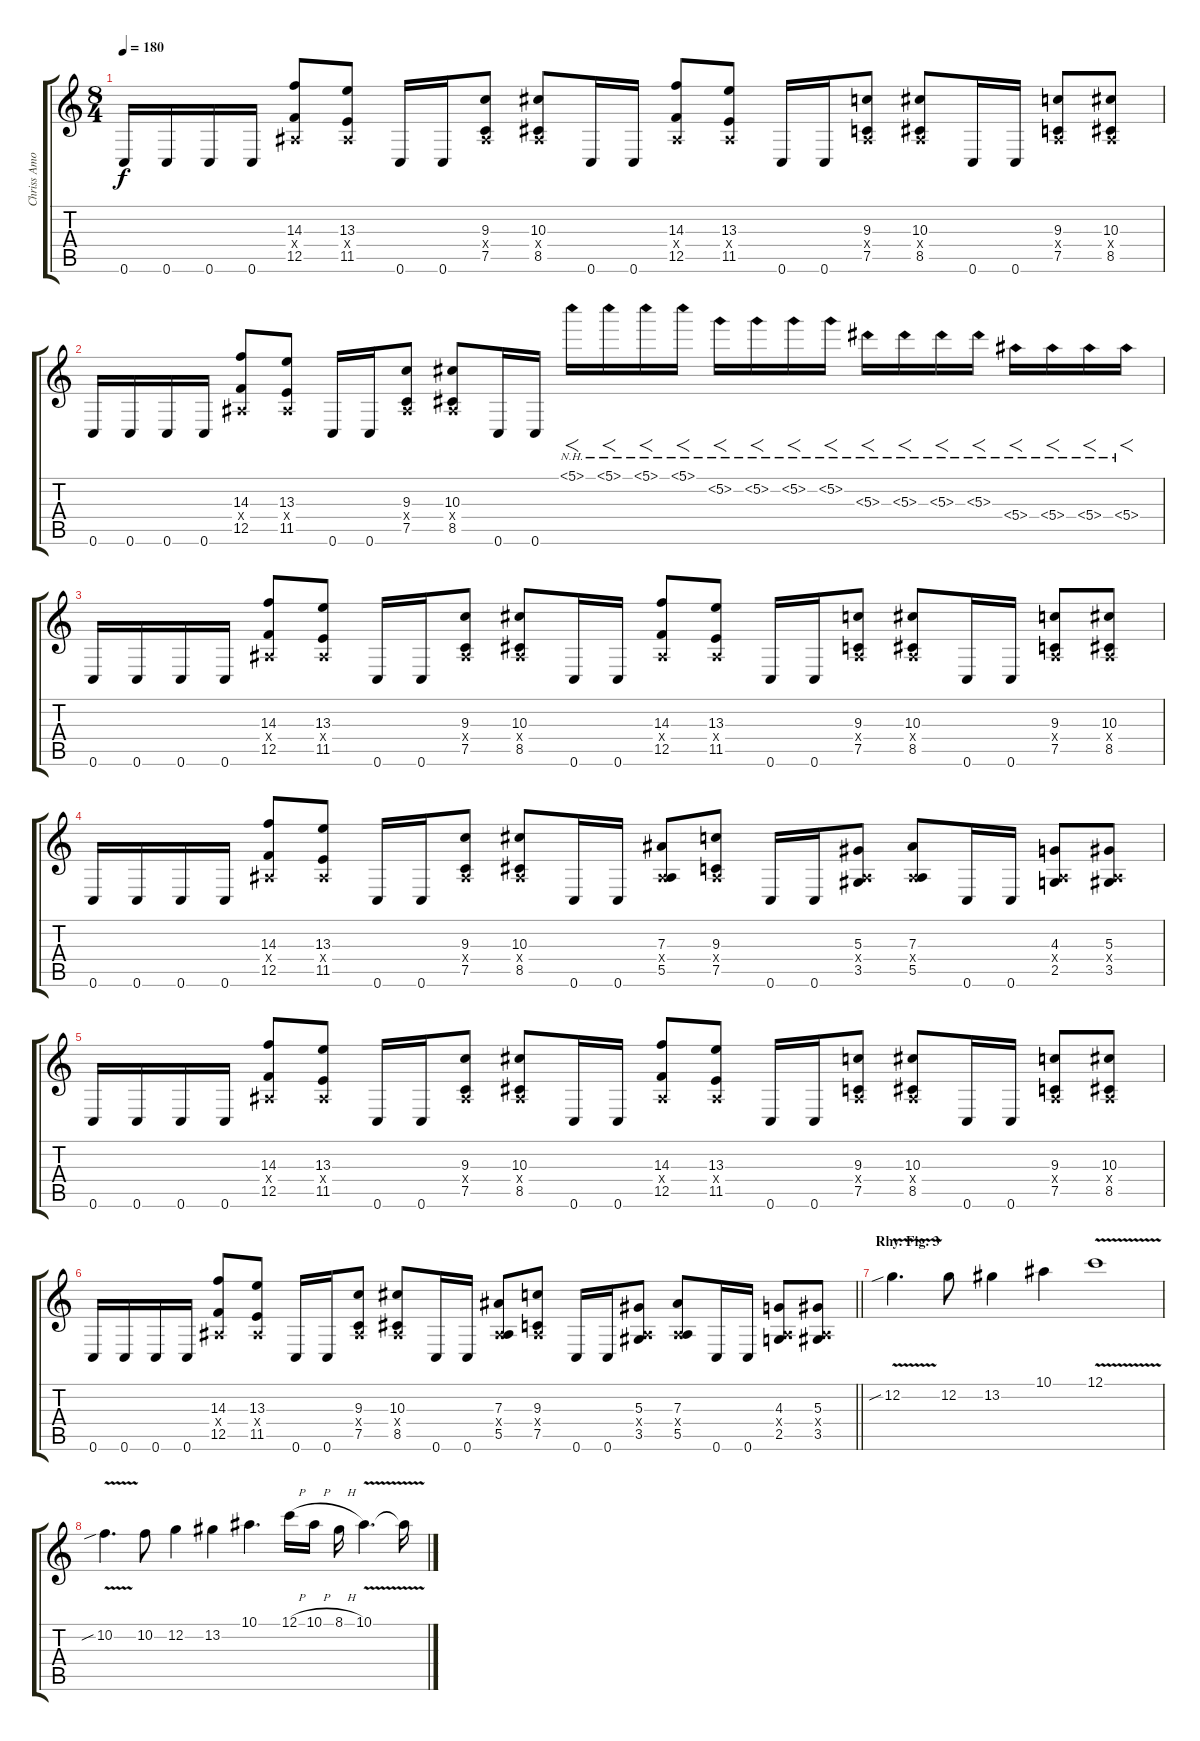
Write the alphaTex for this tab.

\track ("Chriss Amott" "Chriss Amo") {instrument distortionguitar}
\staff {score tabs}
\tuning (C4 G3 Eb3 Bb2 F2 C2) {hide}
\ts (8 4)
\tempo 180
\clef g2
\ks c
0.6.16{dy f} 0.6.16 0.6.16 0.6.16 (14.3 0.4{x} 12.5).8 (13.3 0.4{x} 11.5).8 0.6.16 0.6.16 (9.3 0.4{x} 7.5).8 (10.3 0.4{x} 8.5).8 0.6.16 0.6.16 (14.3 0.4{x} 12.5).8 (13.3 0.4{x} 11.5).8 0.6.16 0.6.16 (9.3 0.4{x} 7.5).8 (10.3 0.4{x} 8.5).8 0.6.16 0.6.16 (9.3 0.4{x} 7.5).8 (10.3 0.4{x} 8.5).8 |
0.6.16 0.6.16 0.6.16 0.6.16 (14.3 0.4{x} 12.5).8 (13.3 0.4{x} 11.5).8 0.6.16 0.6.16 (9.3 0.4{x} 7.5).8 (10.3 0.4{x} 8.5).8 0.6.16 0.6.16 5.1{nh}.16{f} 5.1{nh}.16{f} 5.1{nh}.16{f} 5.1{nh}.16{f} 5.2{nh}.16{f} 5.2{nh}.16{f} 5.2{nh}.16{f} 5.2{nh}.16{f} 5.3{nh}.16{f} 5.3{nh}.16{f} 5.3{nh}.16{f} 5.3{nh}.16{f} 5.4{nh}.16{f} 5.4{nh}.16{f} 5.4{nh}.16{f} 5.4{nh}.16{f} |
0.6.16 0.6.16 0.6.16 0.6.16 (14.3 0.4{x} 12.5).8 (13.3 0.4{x} 11.5).8 0.6.16 0.6.16 (9.3 0.4{x} 7.5).8 (10.3 0.4{x} 8.5).8 0.6.16 0.6.16 (14.3 0.4{x} 12.5).8 (13.3 0.4{x} 11.5).8 0.6.16 0.6.16 (9.3 0.4{x} 7.5).8 (10.3 0.4{x} 8.5).8 0.6.16 0.6.16 (9.3 0.4{x} 7.5).8 (10.3 0.4{x} 8.5).8 |
0.6.16 0.6.16 0.6.16 0.6.16 (14.3 0.4{x} 12.5).8 (13.3 0.4{x} 11.5).8 0.6.16 0.6.16 (9.3 0.4{x} 7.5).8 (10.3 0.4{x} 8.5).8 0.6.16 0.6.16 (7.3 0.4{x} 5.5).8 (9.3 0.4{x} 7.5).8 0.6.16 0.6.16 (5.3 0.4{x} 3.5).8 (7.3 0.4{x} 5.5).8 0.6.16 0.6.16 (4.3 0.4{x} 2.5).8 (5.3 0.4{x} 3.5).8 |
0.6.16 0.6.16 0.6.16 0.6.16 (14.3 0.4{x} 12.5).8 (13.3 0.4{x} 11.5).8 0.6.16 0.6.16 (9.3 0.4{x} 7.5).8 (10.3 0.4{x} 8.5).8 0.6.16 0.6.16 (14.3 0.4{x} 12.5).8 (13.3 0.4{x} 11.5).8 0.6.16 0.6.16 (9.3 0.4{x} 7.5).8 (10.3 0.4{x} 8.5).8 0.6.16 0.6.16 (9.3 0.4{x} 7.5).8 (10.3 0.4{x} 8.5).8 |
\barLineRight lightlight
0.6.16 0.6.16 0.6.16 0.6.16 (14.3 0.4{x} 12.5).8 (13.3 0.4{x} 11.5).8 0.6.16 0.6.16 (9.3 0.4{x} 7.5).8 (10.3 0.4{x} 8.5).8 0.6.16 0.6.16 (7.3 0.4{x} 5.5).8 (9.3 0.4{x} 7.5).8 0.6.16 0.6.16 (5.3 0.4{x} 3.5).8 (7.3 0.4{x} 5.5).8 0.6.16 0.6.16 (4.3 0.4{x} 2.5).8 (5.3 0.4{x} 3.5).8 |
\section ("" "Rhy. Fig. 3")
12.2{v sib}.4{d} 12.2.8 13.2.4 10.1.4 12.1{v}.1 |
10.2{v sib}.4{d} 10.2.8 12.2.4 13.2.4 10.1.4{d} 12.1{h}.16 10.1{h}.16 8.1{h}.16 10.1{v}.4{d} 10.1{t}.16
